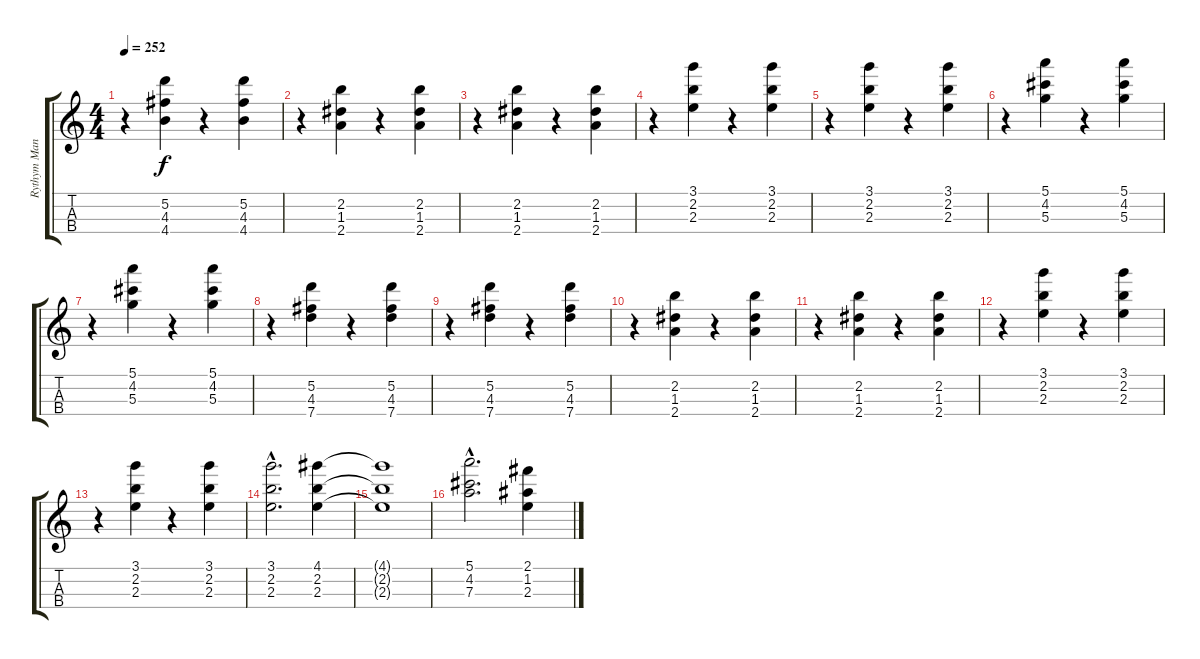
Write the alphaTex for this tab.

\track ("Rythym Manolin" "Rythym Man") {instrument banjo}
\staff {score tabs}
\tuning (E5 A4 D4 G3) {hide}
\displaytranspose 12
\ts (4 4)
\tempo 252
\clef g2
\ks c
r.4{dy f} (5.2 4.3 4.4).4 r.4 (5.2 4.3 4.4).4 |
r.4 (2.2 1.3 2.4).4 r.4 (2.2 1.3 2.4).4 |
r.4 (2.2 1.3 2.4).4 r.4 (2.2 1.3 2.4).4 |
r.4 (3.1 2.2 2.3).4 r.4 (3.1 2.2 2.3).4 |
r.4 (3.1 2.2 2.3).4 r.4 (3.1 2.2 2.3).4 |
r.4 (5.1 4.2 5.3).4 r.4 (5.1 4.2 5.3).4 |
r.4 (5.1 4.2 5.3).4 r.4 (5.1 4.2 5.3).4 |
r.4 (5.2 4.3 7.4).4 r.4 (5.2 4.3 7.4).4 |
r.4 (5.2 4.3 7.4).4 r.4 (5.2 4.3 7.4).4 |
r.4 (2.2 1.3 2.4).4 r.4 (2.2 1.3 2.4).4 |
r.4 (2.2 1.3 2.4).4 r.4 (2.2 1.3 2.4).4 |
r.4 (3.1 2.2 2.3).4 r.4 (3.1 2.2 2.3).4 |
r.4 (3.1 2.2 2.3).4 r.4 (3.1 2.2 2.3).4 |
(3.1{hac} 2.2{hac} 2.3{hac}).2{d} (4.1 2.2 2.3).4 |
(4.1{t} 2.2{t} 2.3{t}).1 |
(5.1{hac} 4.2{hac} 7.3{hac}).2{d} (2.1 1.2 2.3).4
